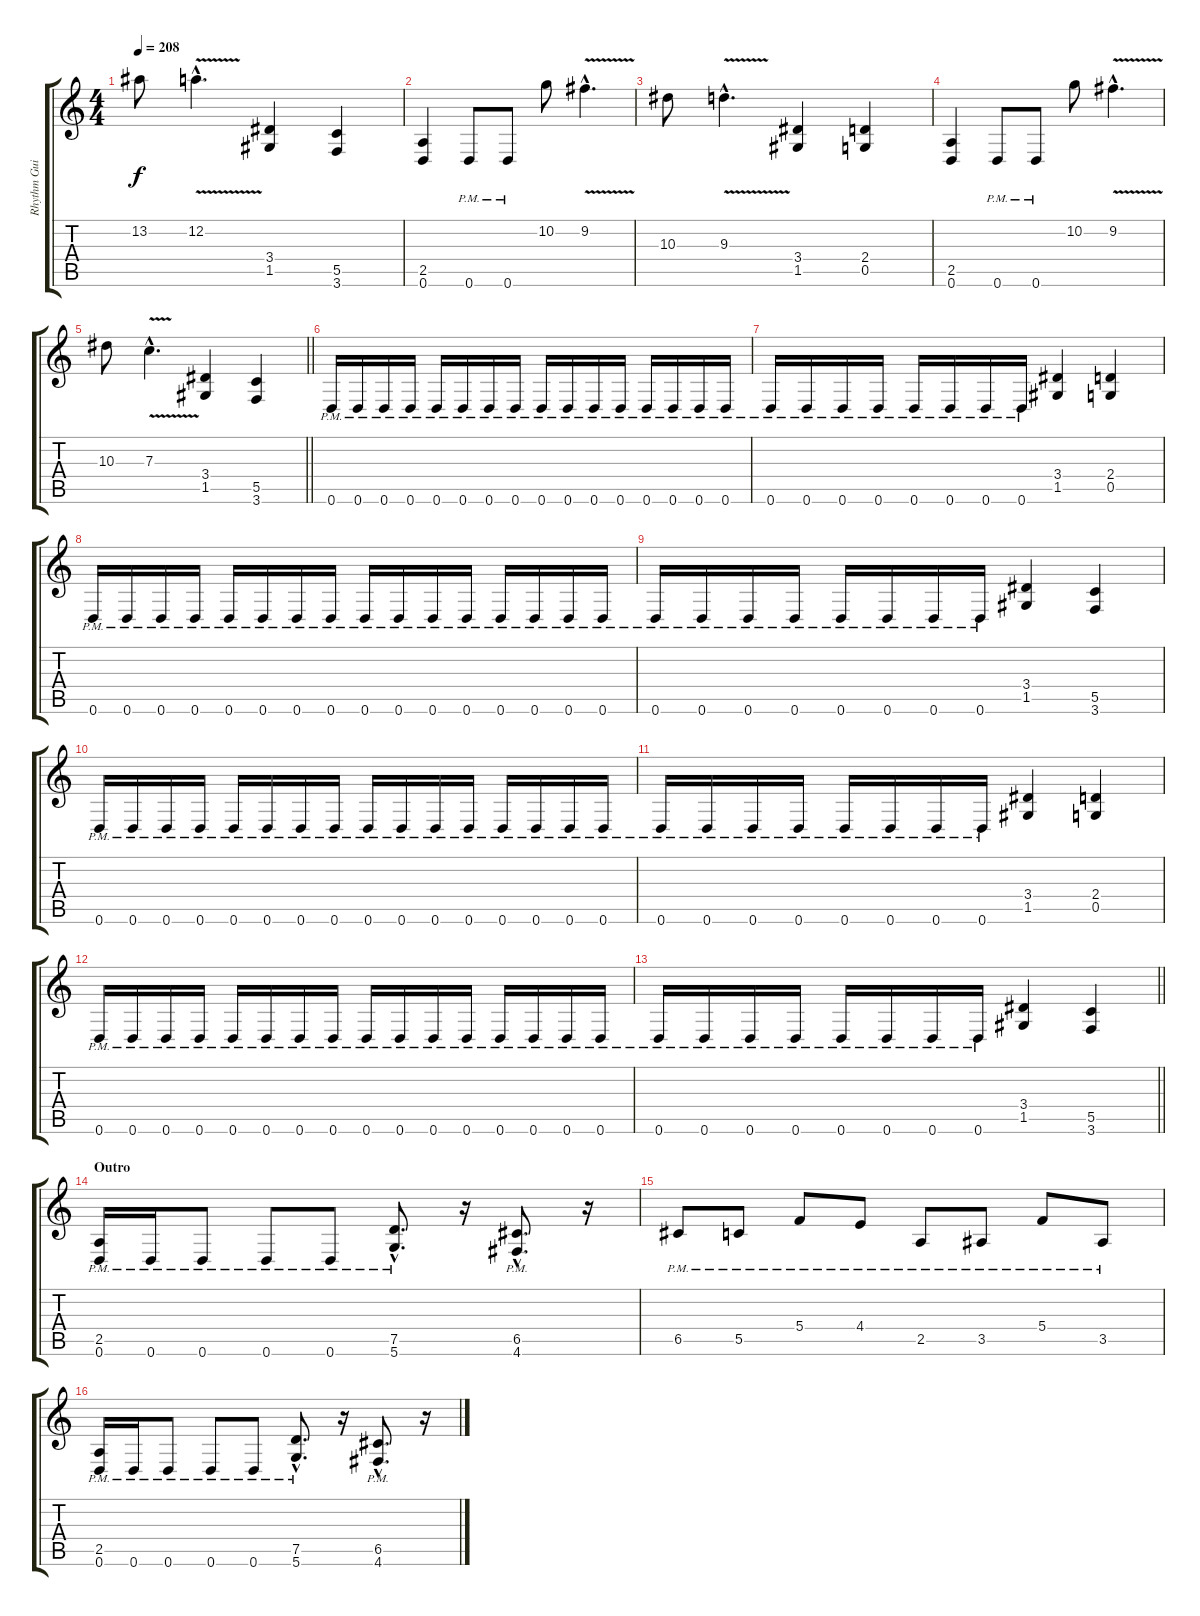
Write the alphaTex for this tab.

\track ("Rhythm Guitar" "Rhythm Gui") {instrument distortionguitar}
\staff {score tabs}
\tuning (D4 A3 F3 C3 G2 D2) {hide}
\ts (4 4)
\tempo 208
\clef g2
\ks c
13.2.8{dy f} 12.2{v hac}.4{d} (3.4 1.5).4 (5.5 3.6).4 |
(2.5 0.6).4 0.6{pm}.8 0.6{pm}.8 10.2.8 9.2{v hac}.4{d} |
10.3.8 9.3{v hac}.4{d} (3.4 1.5).4 (2.4 0.5).4 |
(2.5 0.6).4 0.6{pm}.8 0.6{pm}.8 10.2.8 9.2{v hac}.4{d} |
\barLineRight lightlight
10.3.8 7.3{v hac}.4{d} (3.4 1.5).4 (5.5 3.6).4 |
0.6{pm}.16 0.6{pm}.16 0.6{pm}.16 0.6{pm}.16 0.6{pm}.16 0.6{pm}.16 0.6{pm}.16 0.6{pm}.16 0.6{pm}.16 0.6{pm}.16 0.6{pm}.16 0.6{pm}.16 0.6{pm}.16 0.6{pm}.16 0.6{pm}.16 0.6{pm}.16 |
0.6{pm}.16 0.6{pm}.16 0.6{pm}.16 0.6{pm}.16 0.6{pm}.16 0.6{pm}.16 0.6{pm}.16 0.6{pm}.16 (3.4 1.5).4 (2.4 0.5).4 |
0.6{pm}.16 0.6{pm}.16 0.6{pm}.16 0.6{pm}.16 0.6{pm}.16 0.6{pm}.16 0.6{pm}.16 0.6{pm}.16 0.6{pm}.16 0.6{pm}.16 0.6{pm}.16 0.6{pm}.16 0.6{pm}.16 0.6{pm}.16 0.6{pm}.16 0.6{pm}.16 |
0.6{pm}.16 0.6{pm}.16 0.6{pm}.16 0.6{pm}.16 0.6{pm}.16 0.6{pm}.16 0.6{pm}.16 0.6{pm}.16 (3.4 1.5).4 (5.5 3.6).4 |
0.6{pm}.16 0.6{pm}.16 0.6{pm}.16 0.6{pm}.16 0.6{pm}.16 0.6{pm}.16 0.6{pm}.16 0.6{pm}.16 0.6{pm}.16 0.6{pm}.16 0.6{pm}.16 0.6{pm}.16 0.6{pm}.16 0.6{pm}.16 0.6{pm}.16 0.6{pm}.16 |
0.6{pm}.16 0.6{pm}.16 0.6{pm}.16 0.6{pm}.16 0.6{pm}.16 0.6{pm}.16 0.6{pm}.16 0.6{pm}.16 (3.4 1.5).4 (2.4 0.5).4 |
0.6{pm}.16 0.6{pm}.16 0.6{pm}.16 0.6{pm}.16 0.6{pm}.16 0.6{pm}.16 0.6{pm}.16 0.6{pm}.16 0.6{pm}.16 0.6{pm}.16 0.6{pm}.16 0.6{pm}.16 0.6{pm}.16 0.6{pm}.16 0.6{pm}.16 0.6{pm}.16 |
\barLineRight lightlight
0.6{pm}.16 0.6{pm}.16 0.6{pm}.16 0.6{pm}.16 0.6{pm}.16 0.6{pm}.16 0.6{pm}.16 0.6{pm}.16 (3.4 1.5).4 (5.5 3.6).4 |
\section ("" "Outro")
(2.5{pm} 0.6{pm}).16 0.6{pm}.16 0.6{pm}.8 0.6{pm}.8 0.6{pm}.8 (7.5{hac pm} 5.6{hac pm}).8{d} r.16 (6.5{hac} 4.6{hac pm}).8{d} r.16 |
6.5{pm}.8 5.5{pm}.8 5.4{pm}.8 4.4{pm}.8 2.5{pm}.8 3.5{pm}.8 5.4{pm}.8 3.5{pm}.8 |
(2.5{pm} 0.6{pm}).16 0.6{pm}.16 0.6{pm}.8 0.6{pm}.8 0.6{pm}.8 (7.5{hac pm} 5.6{hac pm}).8{d} r.16 (6.5{hac} 4.6{hac pm}).8{d} r.16
